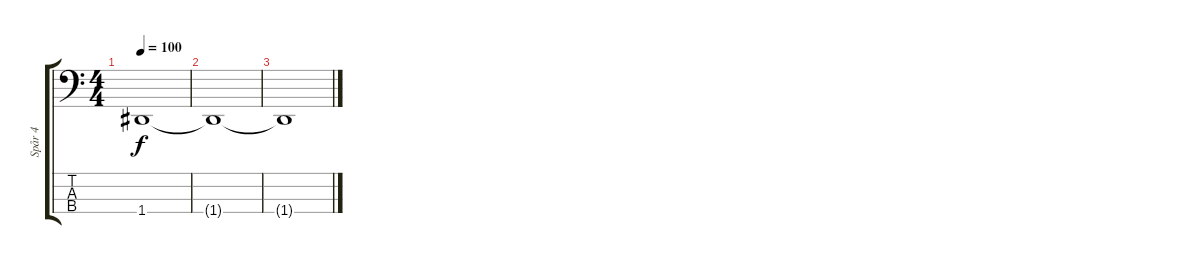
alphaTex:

\track ("Spår 4" "Spår 4") {instrument electricbasspick}
\staff {score tabs}
\tuning (F2 C2 G1 D1) {hide}
\ts (4 4)
\tempo 100
\clef f4
\ks c
1.4{t}.1{dy f} |
1.4{t}.1 |
1.4{t}.1
